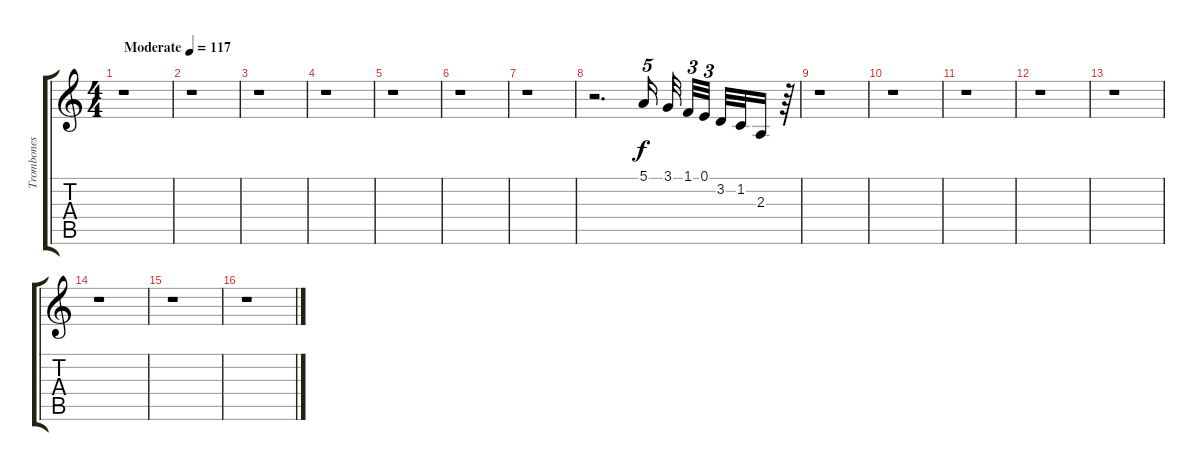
\track ("Trombones" "Trombones") {instrument trombone}
\staff {score tabs}
\tuning (E4 B3 G3 D3 A2 E2) {hide}
\ts (4 4)
\tempo (117 "Moderate")
\clef g2
\ks c
r.1{dy f instrument trombone} |
r.1 |
r.1 |
r.1 |
r.1 |
r.1 |
r.1 |
r.2{d} 5.1.16{tu (5 4)} 3.1.32 1.1.32{tu (3 2)} 0.1.32{tu (3 2)} 3.2.32 1.2.32 2.3.16 r.64 |
r.1 |
r.1 |
r.1 |
r.1 |
r.1 |
r.1 |
r.1 |
r.1
